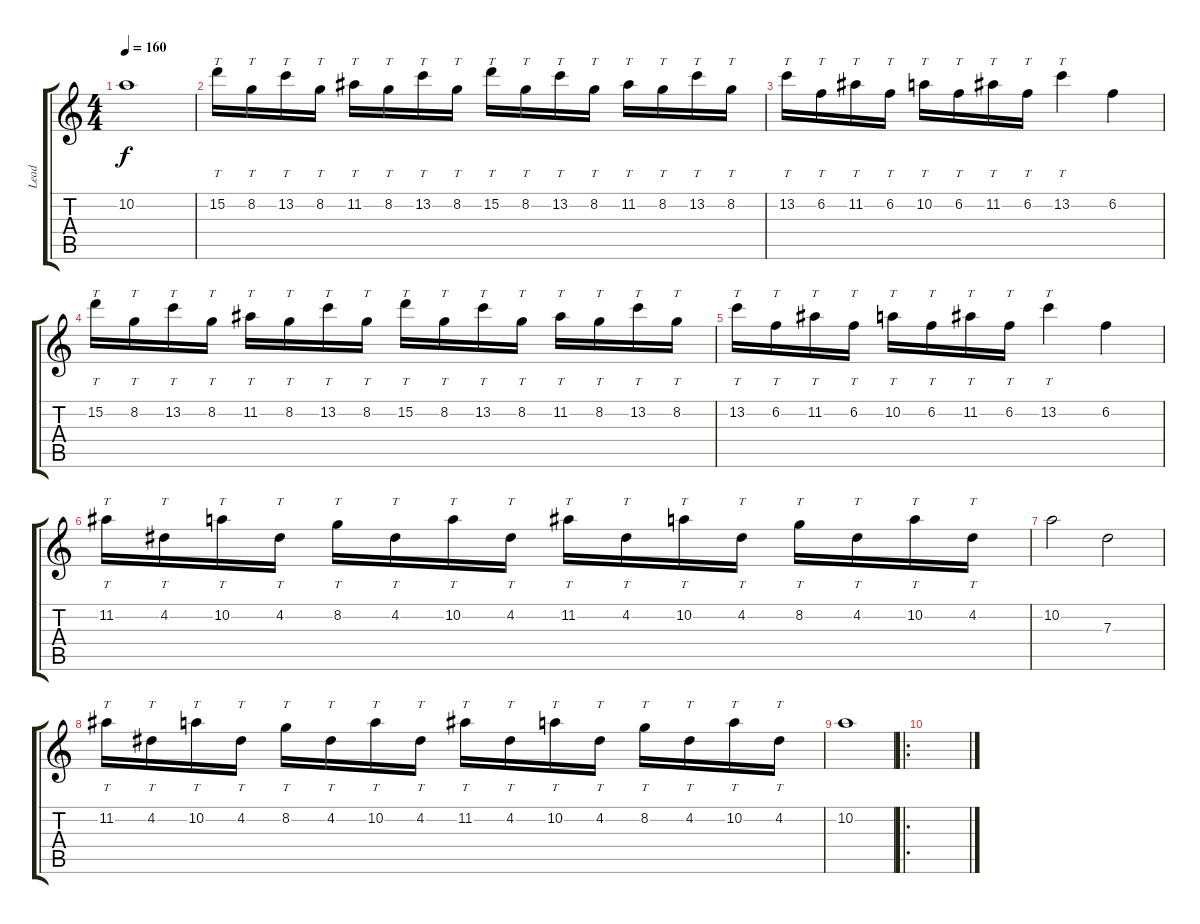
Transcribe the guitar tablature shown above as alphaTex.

\track ("Lead" "Lead") {instrument distortionguitar}
\staff {score tabs}
\tuning (E4 B3 G3 D3 A2 E2) {hide}
\ts (4 4)
\tempo 160
\clef g2
\ks c
10.2.1{dy f} |
15.2.16{tt} 8.2.16{tt} 13.2.16{tt} 8.2.16{tt} 11.2.16{tt} 8.2.16{tt} 13.2.16{tt} 8.2.16{tt} 15.2.16{tt} 8.2.16{tt} 13.2.16{tt} 8.2.16{tt} 11.2.16{tt} 8.2.16{tt} 13.2.16{tt} 8.2.16{tt} |
13.2.16{tt} 6.2.16{tt} 11.2.16{tt} 6.2.16{tt} 10.2.16{tt} 6.2.16{tt} 11.2.16{tt} 6.2.16{tt} 13.2.4{tt} 6.2.4 |
15.2.16{tt} 8.2.16{tt} 13.2.16{tt} 8.2.16{tt} 11.2.16{tt} 8.2.16{tt} 13.2.16{tt} 8.2.16{tt} 15.2.16{tt} 8.2.16{tt} 13.2.16{tt} 8.2.16{tt} 11.2.16{tt} 8.2.16{tt} 13.2.16{tt} 8.2.16{tt} |
13.2.16{tt} 6.2.16{tt} 11.2.16{tt} 6.2.16{tt} 10.2.16{tt} 6.2.16{tt} 11.2.16{tt} 6.2.16{tt} 13.2.4{tt} 6.2.4 |
11.2.16{tt} 4.2.16{tt} 10.2.16{tt} 4.2.16{tt} 8.2.16{tt} 4.2.16{tt} 10.2.16{tt} 4.2.16{tt} 11.2.16{tt} 4.2.16{tt} 10.2.16{tt} 4.2.16{tt} 8.2.16{tt} 4.2.16{tt} 10.2.16{tt} 4.2.16{tt} |
10.2.2 7.3.2 |
11.2.16{tt} 4.2.16{tt} 10.2.16{tt} 4.2.16{tt} 8.2.16{tt} 4.2.16{tt} 10.2.16{tt} 4.2.16{tt} 11.2.16{tt} 4.2.16{tt} 10.2.16{tt} 4.2.16{tt} 8.2.16{tt} 4.2.16{tt} 10.2.16{tt} 4.2.16{tt} |
10.2.1 |
\ro
